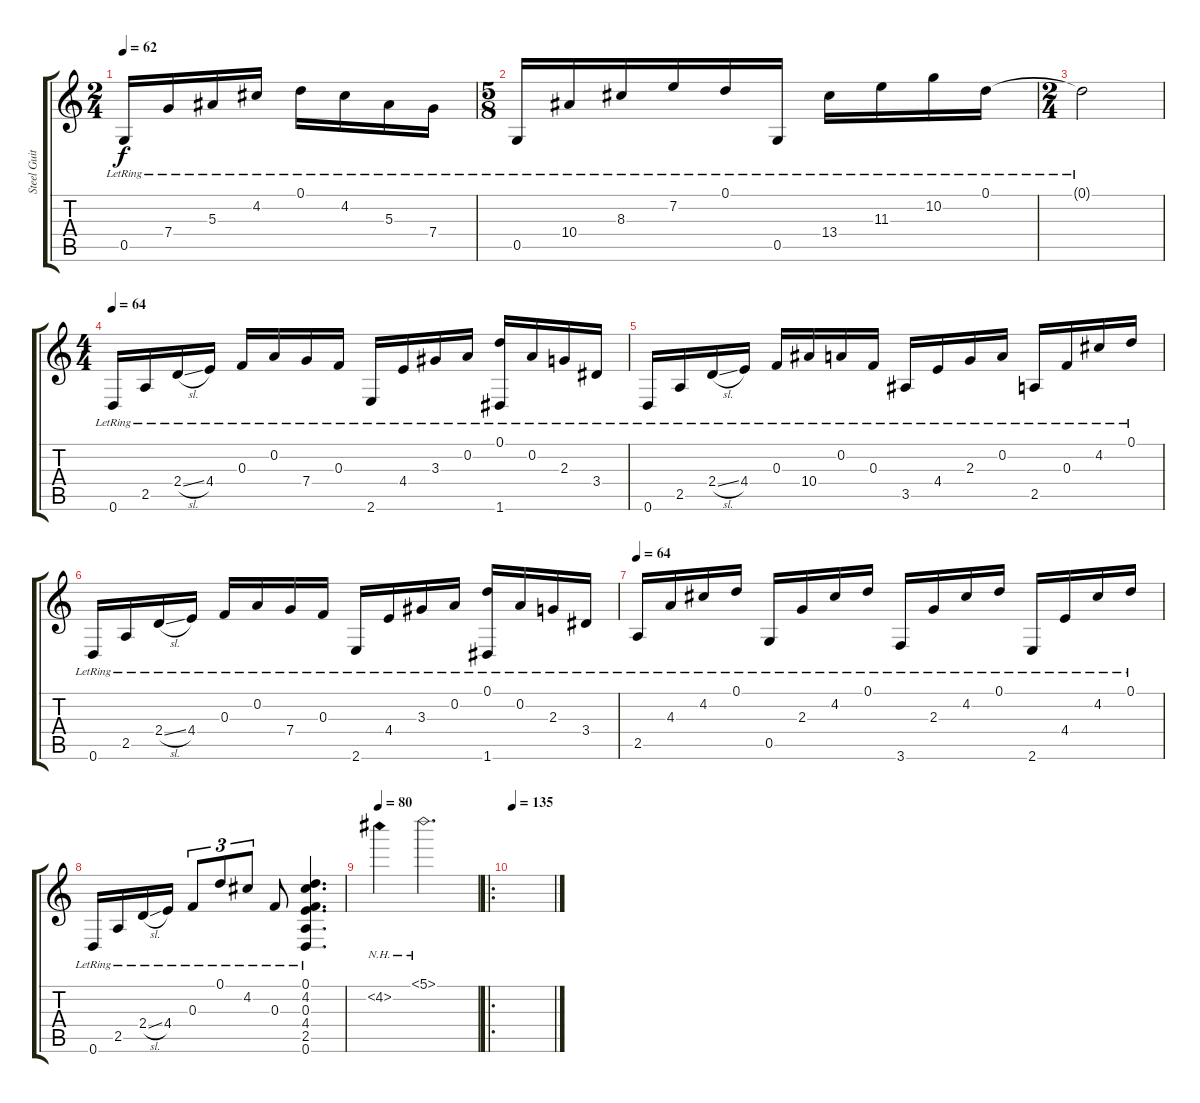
\track ("Steel Guitar" "Steel Guit") {instrument acousticguitarnylon}
\staff {score tabs}
\tuning (D4 A3 F3 C3 G2 D2) {hide}
\ts (2 4)
\tempo 62
\clef g2
\ks c
0.5{lr}.16{dy f} 7.4{lr}.16 5.3{lr}.16 4.2{lr}.16 0.1{lr}.16 4.2{lr}.16 5.3{lr}.16 7.4{lr}.16 |
\ts (5 8)
0.5{lr}.16 10.4{lr}.16 8.3{lr}.16 7.2{lr}.16 0.1{lr}.16 0.5{lr}.16 13.4{lr}.16 11.3{lr}.16 10.2{lr}.16 0.1{lr}.16 |
\ts (2 4)
0.1{lr t}.2 |
\ts (4 4)
\tempo 64
0.6{lr}.16 2.5{lr}.16 2.4{sl lr}.16 4.4{lr}.16 0.3{lr}.16 0.2{lr}.16 7.4{lr}.16 0.3{lr}.16 2.6{lr}.16 4.4{lr}.16 3.3{lr}.16 0.2{lr}.16 (0.1{lr} 1.6{lr}).16 0.2{lr}.16 2.3{lr}.16 3.4{lr}.16 |
0.6{lr}.16 2.5{lr}.16 2.4{sl lr}.16 4.4{lr}.16 0.3{lr}.16 10.4{lr}.16 0.2{lr}.16 0.3{lr}.16 3.5{lr}.16 4.4{lr}.16 2.3{lr}.16 0.2{lr}.16 2.5{lr}.16 0.3{lr}.16 4.2{lr}.16 0.1{lr}.16 |
0.6{lr}.16 2.5{lr}.16 2.4{sl lr}.16 4.4{lr}.16 0.3{lr}.16 0.2{lr}.16 7.4{lr}.16 0.3{lr}.16 2.6{lr}.16 4.4{lr}.16 3.3{lr}.16 0.2{lr}.16 (0.1{lr} 1.6{lr}).16 0.2{lr}.16 2.3{lr}.16 3.4{lr}.16 |
\tempo 64
2.5{lr}.16 4.3{lr}.16 4.2{lr}.16 0.1{lr}.16 0.5{lr}.16 2.3{lr}.16 4.2{lr}.16 0.1{lr}.16 3.6{lr}.16 2.3{lr}.16 4.2{lr}.16 0.1{lr}.16 2.6{lr}.16 4.4{lr}.16 4.2{lr}.16 0.1{lr}.16 |
0.6{lr}.16 2.5{lr}.16 2.4{sl lr}.16 4.4{lr}.16 0.3{lr}.8{tu (3 2)} 0.1{lr}.8{tu (3 2)} 4.2{lr}.8{tu (3 2)} 0.3{lr}.8 (0.1{lr} 4.2{lr} 0.3{lr} 4.4{lr} 2.5{lr} 0.6{lr}).4{d} |
\tempo 80
4.2{nh}.4 5.1{nh}.2{d} |
\ro
\tempo 135
